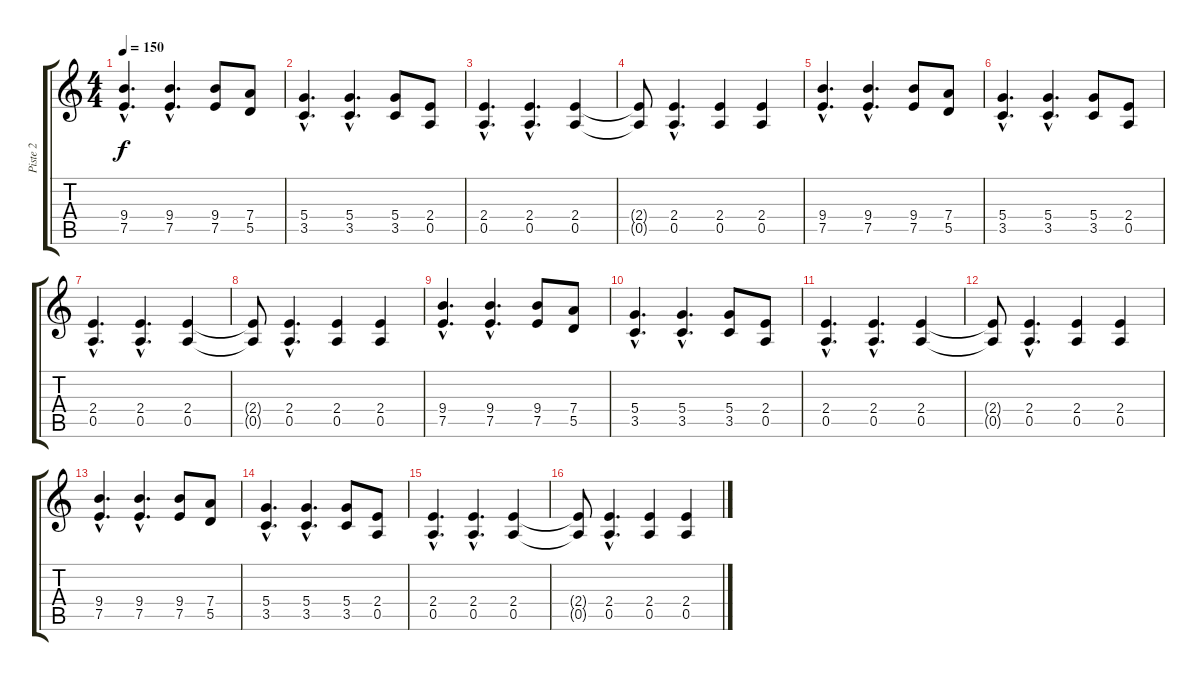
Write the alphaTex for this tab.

\track ("Piste 2" "Piste 2") {instrument overdrivenguitar}
\staff {score tabs}
\tuning (E4 B3 G3 D3 A2 E2) {hide}
\ts (4 4)
\tempo 150
\clef g2
\ks c
(9.4{hac} 7.5{hac}).4{d dy f} (9.4{hac} 7.5{hac}).4{d} (9.4 7.5).8 (7.4 5.5).8 |
(5.4{hac} 3.5{hac}).4{d} (5.4{hac} 3.5{hac}).4{d} (5.4 3.5).8 (2.4 0.5).8 |
(2.4{hac} 0.5{hac}).4{d} (2.4{hac} 0.5{hac}).4{d} (2.4 0.5).4 |
(2.4{t} 0.5{t}).8 (2.4{hac} 0.5{hac}).4{d} (2.4 0.5).4 (2.4 0.5).4 |
(9.4{hac} 7.5{hac}).4{d} (9.4{hac} 7.5{hac}).4{d} (9.4 7.5).8 (7.4 5.5).8 |
(5.4{hac} 3.5{hac}).4{d} (5.4{hac} 3.5{hac}).4{d} (5.4 3.5).8 (2.4 0.5).8 |
(2.4{hac} 0.5{hac}).4{d} (2.4{hac} 0.5{hac}).4{d} (2.4 0.5).4 |
(2.4{t} 0.5{t}).8 (2.4{hac} 0.5{hac}).4{d} (2.4 0.5).4 (2.4 0.5).4 |
(9.4{hac} 7.5{hac}).4{d} (9.4{hac} 7.5{hac}).4{d} (9.4 7.5).8 (7.4 5.5).8 |
(5.4{hac} 3.5{hac}).4{d} (5.4{hac} 3.5{hac}).4{d} (5.4 3.5).8 (2.4 0.5).8 |
(2.4{hac} 0.5{hac}).4{d} (2.4{hac} 0.5{hac}).4{d} (2.4 0.5).4 |
(2.4{t} 0.5{t}).8 (2.4{hac} 0.5{hac}).4{d} (2.4 0.5).4 (2.4 0.5).4 |
(9.4{hac} 7.5{hac}).4{d} (9.4{hac} 7.5{hac}).4{d} (9.4 7.5).8 (7.4 5.5).8 |
(5.4{hac} 3.5{hac}).4{d} (5.4{hac} 3.5{hac}).4{d} (5.4 3.5).8 (2.4 0.5).8 |
(2.4{hac} 0.5{hac}).4{d} (2.4{hac} 0.5{hac}).4{d} (2.4 0.5).4 |
(2.4{t} 0.5{t}).8 (2.4{hac} 0.5{hac}).4{d} (2.4 0.5).4 (2.4 0.5).4
